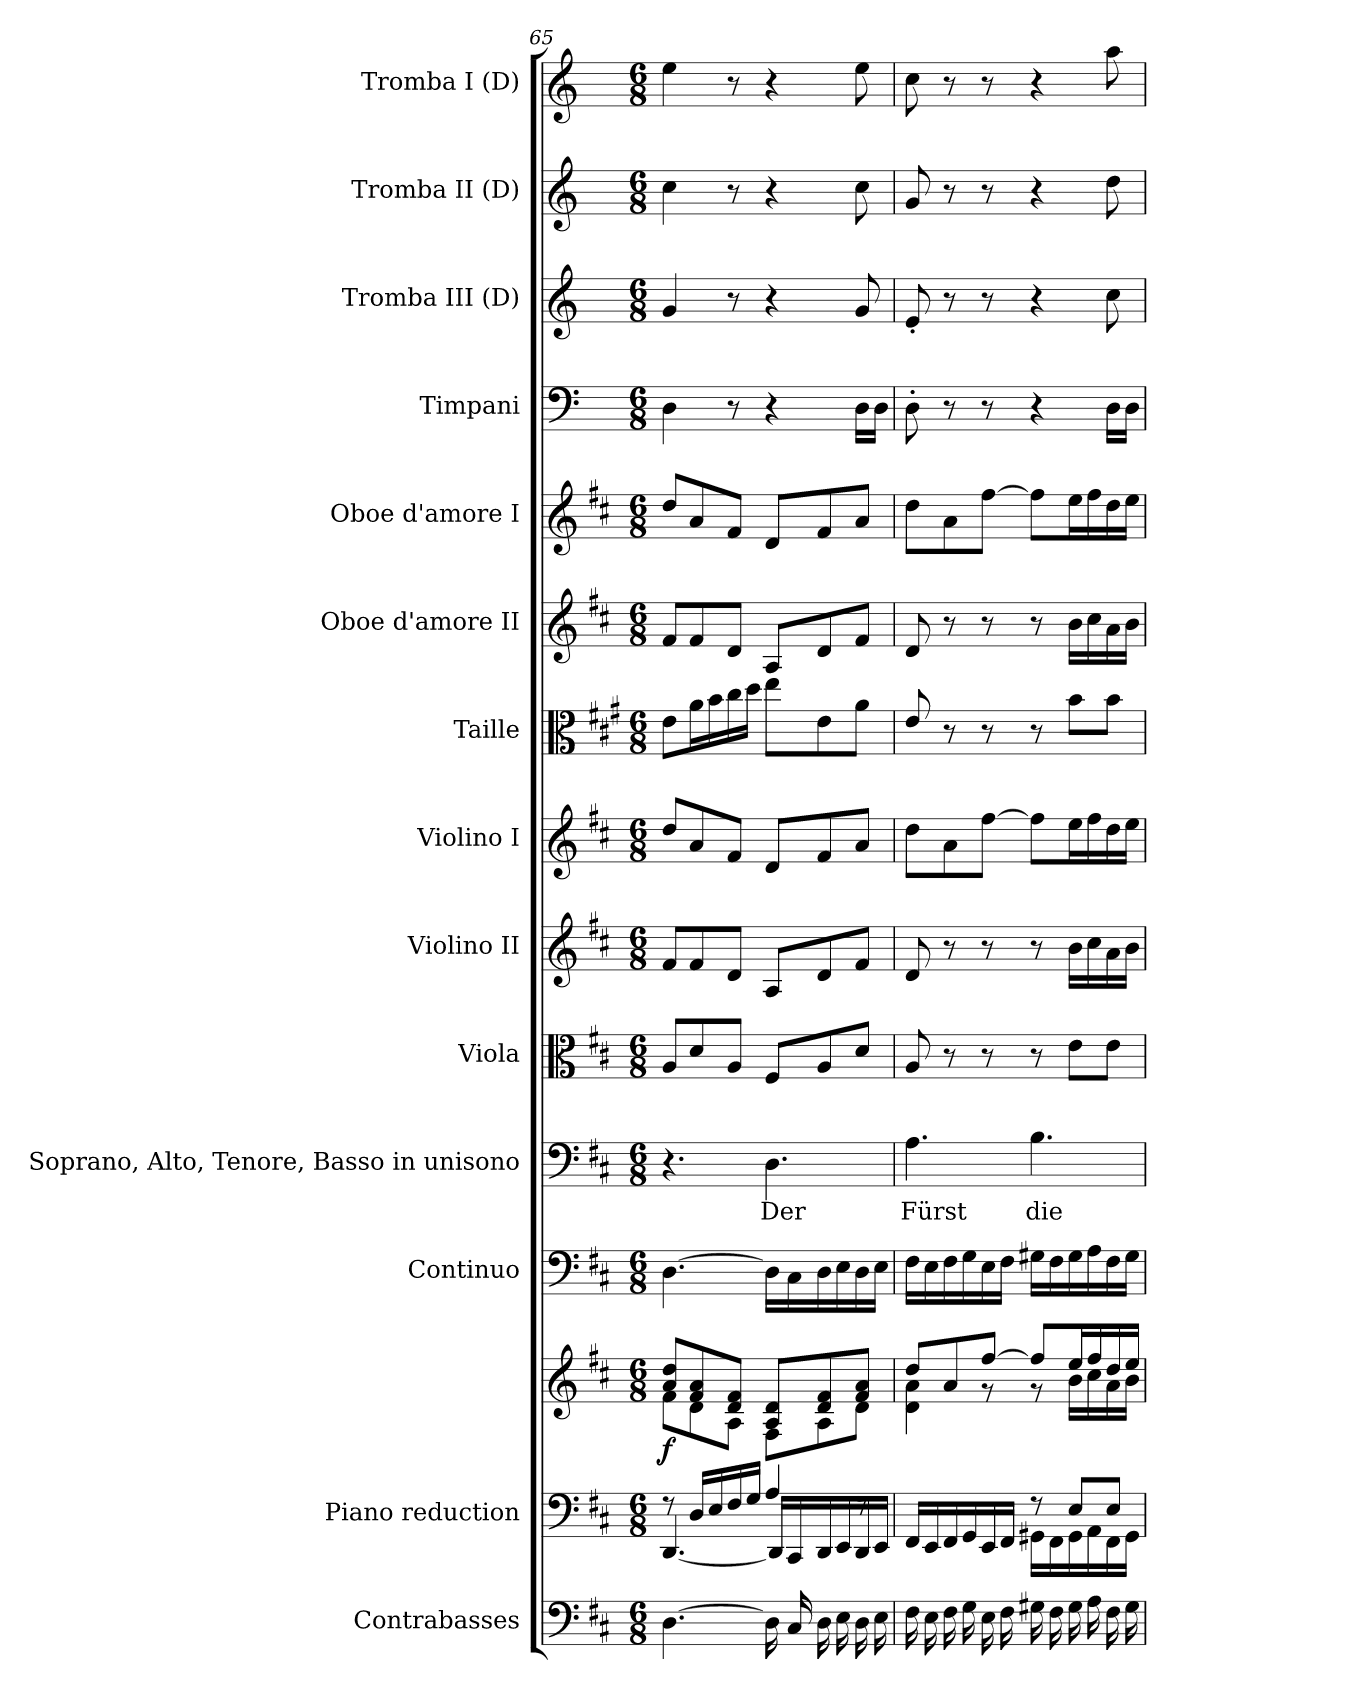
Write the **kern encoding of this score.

**kern	**kern	**kern	**dynam	**kern	**kern	**text	**kern	**kern	**kern	**kern	**kern	**kern	**kern	**kern	**kern	**kern
*part14	*part13	*part13	*part13	*part12	*part11	*part11	*part10	*part9	*part8	*part7	*part6	*part5	*part4	*part3	*part2	*part1
*staff15	*staff14	*staff13	*staff13/14	*staff12	*staff11	*staff11	*staff10	*staff9	*staff8	*staff7	*staff6	*staff5	*staff4	*staff3	*staff2	*staff1
*I"Contrabasses	*I"Piano reduction	*	*	*I"Continuo	*I"Soprano, Alto, Tenore, Basso in unisono	*	*I"Viola	*I"Violino II	*I"Violino I	*I"Taille	*I"Oboe d'amore II	*I"Oboe d'amore I	*I"Timpani	*I"Tromba III (D)	*I"Tromba II (D)	*I"Tromba I (D)
*I'Cbs.	*I'Pno	*	*	*	*	*	*	*	*	*	*I'Ob	*I'Ob	*I'Timp	*	*	*
*clefF4	*clefF4	*clefG2	*	*clefF4	*clefF4	*	*clefC3	*clefG2	*clefG2	*clefC3	*clefG2	*clefG2	*clefF4	*clefG2	*clefG2	*clefG2
*ITrd7c12	*	*	*	*	*	*	*	*	*	*ITrd4c7	*	*	*	*ITrd-1c-2	*ITrd-1c-2	*ITrd-1c-2
*k[f#c#]	*k[f#c#]	*k[f#c#]	*	*k[f#c#]	*k[f#c#]	*	*k[f#c#]	*k[f#c#]	*k[f#c#]	*k[f#c#]	*k[f#c#]	*k[f#c#]	*k[]	*k[f#c#]	*k[f#c#]	*k[f#c#]
*M6/8	*M6/8	*M6/8	*	*M6/8	*M6/8	*	*M6/8	*M6/8	*M6/8	*M6/8	*M6/8	*M6/8	*M6/8	*M6/8	*M6/8	*M6/8
=65	=65	=65	=65	=65	=65	=65	=65	=65	=65	=65	=65	=65	=65	=65	=65	=65
*	*^	*^	*	*	*	*	*	*	*	*	*	*	*	*	*	*
!	!	!	!	!	!LO:DY:b	!	!	!	!	!	!	!	!	!	!	!	!	!
[4.DD\	8r	[4.DD/	8a/ 8dd/L	8f#\L	f	[4.D\	4.r	.	8A/L	8f#/L	8dd/L	8A\L	8f#/L	8dd/L	4D\	4a/	4dd\	4ff#\
.	16D/LL	.	8f#/ 8a/	8d\	.	.	.	.	8d/	8f#/	8a/	16d\L	8f#/	8a/	.	.	.	.
.	16E/	.	.	.	.	.	.	.	.	.	.	16e\	.	.	.	.	.	.
.	16F#/	.	8d/ 8f#/J	8A\J	.	.	.	.	8A/J	8d/J	8f#/J	16f#\	8d/J	8f#/J	8r	8r	8r	8r
.	16G/JJ	.	.	.	.	.	.	.	.	.	.	16g\JJ	.	.	.	.	.	.
!	!	!	!	!	!	!	!	!LO:LY:b	!	!	!	!	!	!	!	!	!	!
16DD\]	4A/	16DD/LL]	8A/ 8d/L	8F#\L	.	16D\LL]	4.D\	Der	8F#/L	8A/L	8d/L	8a\L	8A/L	8d/L	4r	4r	4r	4r
16CC#/	.	16CC#/	.	.	.	16C#\	.	.	.	.	.	.	.	.	.	.	.	.
16DD\	.	16DD/	8d/ 8f#/	8A\	.	16D\	.	.	8A/	8d/	8f#/	8A\	8d/	8f#/	.	.	.	.
16EE\	.	16EE/	.	.	.	16E\	.	.	.	.	.	.	.	.	.	.	.	.
16DD\	8r	16DD/	8f#/ 8a/J	8d\J	.	16D\	.	.	8d/J	8f#/J	8a/J	8d\J	8f#/J	8a/J	16D\LL	8a/	8dd\	8ff#\
16EE\	.	16EE/JJ	.	.	.	16E\JJ	.	.	.	.	.	.	.	.	16D\JJ	.	.	.
=66	=66	=66	=66	=66	=66	=66	=66	=66	=66	=66	=66	=66	=66	=66	=66	=66	=66	=66
!	!	!	!	!	!	!	!	!LO:LY:b	!	!	!	!	!	!	!	!	!	!
16FF#\	16FF#/LL	4.ryy	8dd/L	4d\ 4a\	.	16F#\LL	4.A\	Fürst	8A/	8d/	8dd\L	8A/	8d/	8dd\L	8D'\	8f#'/	8a/	8dd\
16EE\	16EE/	.	.	.	.	16E\	.	.	.	.	.	.	.	.	.	.	.	.
16FF#\	16FF#/	.	8a/	.	.	16F#\	.	.	8r	8r	8a\	8r	8r	8a\	8r	8r	8r	8r
16GG\	16GG/	.	.	.	.	16G\	.	.	.	.	.	.	.	.	.	.	.	.
16EE\	16EE/	.	[8ff#/J	8r	.	16E\	.	.	8r	8r	[8ff#\J	8r	8r	[8ff#\J	8r	8r	8r	8r
16FF#\	16FF#/JJ	.	.	.	.	16F#\JJ	.	.	.	.	.	.	.	.	.	.	.	.
!	!	!	!	!	!	!	!	!LO:LY:b	!	!	!	!	!	!	!	!	!	!
16GG#X\	8r	16GG#X\LL	8ff#/L]	8r	.	16G#X\LL	4.B\	die-	8r	8r	8ff#\L]	8r	8r	8ff#\L]	4r	4r	4r	4r
16FF#\	.	16FF#\	.	.	.	16F#\	.	.	.	.	.	.	.	.	.	.	.	.
16GG#\	8E/L	16GG#\	16ee/L	16b\LL	.	16G#\	.	.	8e\L	16b\LL	16ee\L	8e\L	16b\LL	16ee\L	.	.	.	.
16AA\	.	16AA\	16ff#/	16cc#\	.	16A\	.	.	.	16cc#\	16ff#\	.	16cc#\	16ff#\	.	.	.	.
16FF#\	8E/J	16FF#\	16dd/	16a\	.	16F#\	.	.	8e\J	16a\	16dd\	8e\J	16a\	16dd\	16D\LL	8dd\	8ee\	8bb\
16GG#\	.	16GG#\JJ	16ee/JJ	16b\JJ	.	16G#\JJ	.	.	.	16b\JJ	16ee\JJ	.	16b\JJ	16ee\JJ	16D\JJ	.	.	.
*	*v	*v	*	*	*	*	*	*	*	*	*	*	*	*	*	*	*	*
*	*	*v	*v	*	*	*	*	*	*	*	*	*	*	*	*	*	*
=	=	=	=	=	=	=	=	=	=	=	=	=	=	=	=	=
*-	*-	*-	*-	*-	*-	*-	*-	*-	*-	*-	*-	*-	*-	*-	*-	*-
